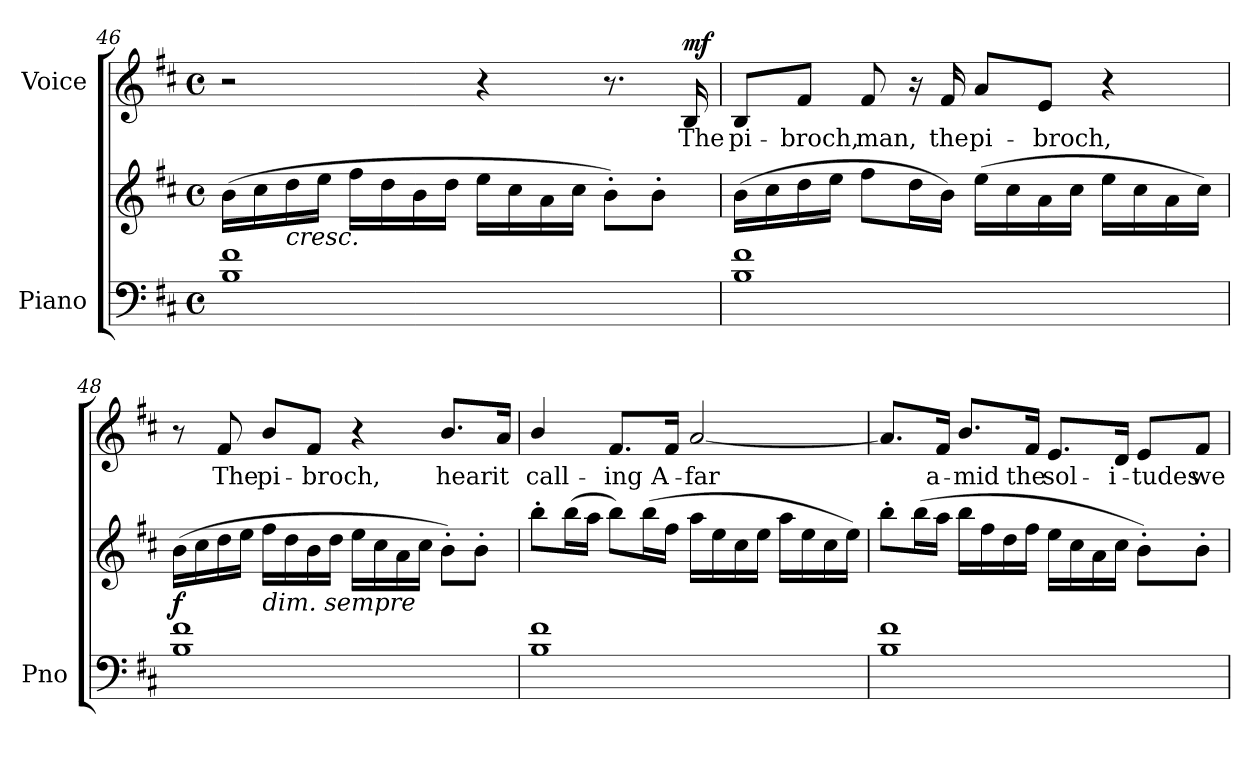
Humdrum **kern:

**kern	**kern	**dynam	**kern	**text	**dynam
*part2	*part2	*part2	*part1	*part1	*part1
*staff3	*staff2	*staff2/3	*staff1	*staff1	*staff1
*I"Piano	*	*	*I"Voice	*	*
*I'Pno	*	*	*	*	*
*clefF4	*clefG2	*	*clefG2	*	*
*k[f#c#]	*k[f#c#]	*	*k[f#c#]	*	*
*M4/4	*M4/4	*	*M4/4	*	*
*met(c)	*met(c)	*	*met(c)	*	*
=46	=46	=46	=46	=46	=46
1B 1f#	(16b\LL	.	2r	.	.
.	16cc#\	.	.	.	.
!	!LO:TX:b:i:t=cresc.	!	!	!	!
.	16dd\	.	.	.	.
.	16ee\JJ	.	.	.	.
.	16ff#\LL	.	.	.	.
.	16dd\	.	.	.	.
.	16b\	.	.	.	.
.	16dd\JJ	.	.	.	.
.	16ee\LL	.	4r	.	.
.	16cc#\	.	.	.	.
.	16a\	.	.	.	.
.	16cc#\JJ	.	.	.	.
.	8b'\L)	.	8.r	.	.
.	8b'\J	.	.	.	.
!	!	!	!	!	!LO:DY:a
.	.	.	16B/	The	mf
=47	=47	=47	=47	=47	=47
1B 1f#	(16b\LL	.	8B/L	pi-	.
.	16cc#\	.	.	.	.
.	16dd\	.	8f#/J	-broch,	.
.	16ee\JJ	.	.	.	.
.	8ff#\L	.	8f#/	man,	.
.	16dd\L	.	16r	.	.
.	16b\JJ)	.	16f#/	the	.
.	(16ee\LL	.	8a/L	pi-	.
.	16cc#\	.	.	.	.
.	16a\	.	8e/J	-broch,	.
.	16cc#\JJ	.	.	.	.
.	16ee\LL	.	4r	.	.
.	16cc#\	.	.	.	.
.	16a\	.	.	.	.
.	16cc#\JJ)	.	.	.	.
=48	=48	=48	=48	=48	=48
!	!	!LO:DY:b	!	!	!
1B 1f#	(16b\LL	f	8r	.	.
.	16cc#\	.	.	.	.
.	16dd\	.	8f#/	The	.
.	16ee\JJ	.	.	.	.
!	!LO:TX:b:i:t=dim. sempre	!	!	!	!
.	16ff#\LL	.	8b/L	pi-	.
.	16dd\	.	.	.	.
.	16b\	.	8f#/J	-broch,	.
.	16dd\JJ	.	.	.	.
.	16ee\LL	.	4r	.	.
.	16cc#\	.	.	.	.
.	16a\	.	.	.	.
.	16cc#\JJ	.	.	.	.
.	8b'\L)	.	8.b/L	hear	.
.	8b'\J	.	.	.	.
.	.	.	16a/Jk	it	.
=49	=49	=49	=49	=49	=49
*	*	*	*^	*	*
1B 1f#	8bb'\L	.	4b/	4ryy	call-	.
.	(16bb\L	.	.	.	.	.
.	16aa\JJ	.	.	.	.	.
.	8bb\L)	.	8.f#/L	4ryy	-ing	.
.	(16bb\L	.	.	.	.	.
.	16ff#\JJ	.	16f#/Jk	.	A-	.
.	16aa\LL	.	[2a/	4ryy	-far	.
.	16ee\	.	.	.	.	.
.	16cc#\	.	.	.	.	.
.	16ee\JJ	.	.	.	.	.
.	16aa\LL	.	.	4ryy	.	.
.	16ee\	.	.	.	.	.
.	16cc#\	.	.	.	.	.
.	16ee\JJ)	.	.	.	.	.
*	*	*	*v	*v	*	*
=50	=50	=50	=50	=50	=50
1B 1f#	8bb'\L	.	8.a/L]	.	.
.	(16bb\L	.	.	.	.
.	16aa\JJ	.	16f#/Jk	a-	.
.	16bb\LL	.	8.b/L	-mid	.
.	16ff#\	.	.	.	.
.	16dd\	.	.	.	.
.	16ff#\JJ	.	16f#/Jk	the	.
.	16ee\LL	.	8.e/L	sol-	.
.	16cc#\	.	.	.	.
.	16a\	.	.	.	.
.	16cc#\JJ	.	16d/Jk	-i-	.
.	8b'\L)	.	8e/L	-tudes	.
.	8b'\J	.	8f#/J	we	.
=	=	=	=	=	=
*-	*-	*-	*-	*-	*-
